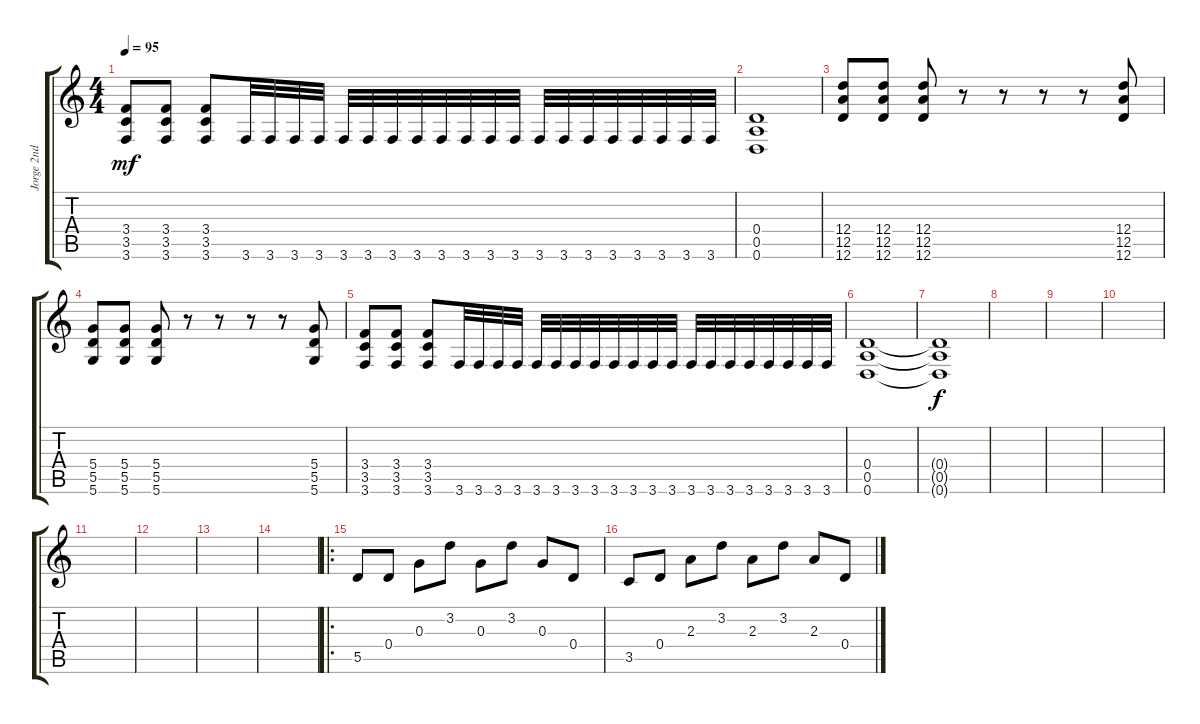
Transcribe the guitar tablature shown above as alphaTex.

\track ("Jorge 2nd guitar" "Jorge 2nd ") {instrument overdrivenguitar}
\staff {score tabs}
\tuning (E4 B3 G3 D3 A2 D2) {hide}
\ts (4 4)
\tempo 95
\clef g2
\ks c
(3.4 3.5 3.6).8{dy mf} (3.4 3.5 3.6).8 (3.4 3.5 3.6).8 3.6.32 3.6.32 3.6.32 3.6.32 3.6.32 3.6.32 3.6.32 3.6.32 3.6.32 3.6.32 3.6.32 3.6.32 3.6.32 3.6.32 3.6.32 3.6.32 3.6.32 3.6.32 3.6.32 3.6.32 |
(0.4 0.5 0.6).1 |
(12.4 12.5 12.6).8 (12.4 12.5 12.6).8 (12.4 12.5 12.6).8 r.8 r.8 r.8 r.8 (12.4 12.5 12.6).8 |
(5.4 5.5 5.6).8 (5.4 5.5 5.6).8 (5.4 5.5 5.6).8 r.8 r.8 r.8 r.8 (5.4 5.5 5.6).8 |
(3.4 3.5 3.6).8 (3.4 3.5 3.6).8 (3.4 3.5 3.6).8 3.6.32 3.6.32 3.6.32 3.6.32 3.6.32 3.6.32 3.6.32 3.6.32 3.6.32 3.6.32 3.6.32 3.6.32 3.6.32 3.6.32 3.6.32 3.6.32 3.6.32 3.6.32 3.6.32 3.6.32 |
(0.4 0.5 0.6).1 |
(0.4{t} 0.5{t} 0.6{t}).1{dy f} |
|
|
|
|
|
|
|
\ro
5.5.8 0.4.8 0.3.8 3.2.8 0.3.8 3.2.8 0.3.8 0.4.8 |
3.5.8 0.4.8 2.3.8 3.2.8 2.3.8 3.2.8 2.3.8 0.4.8
